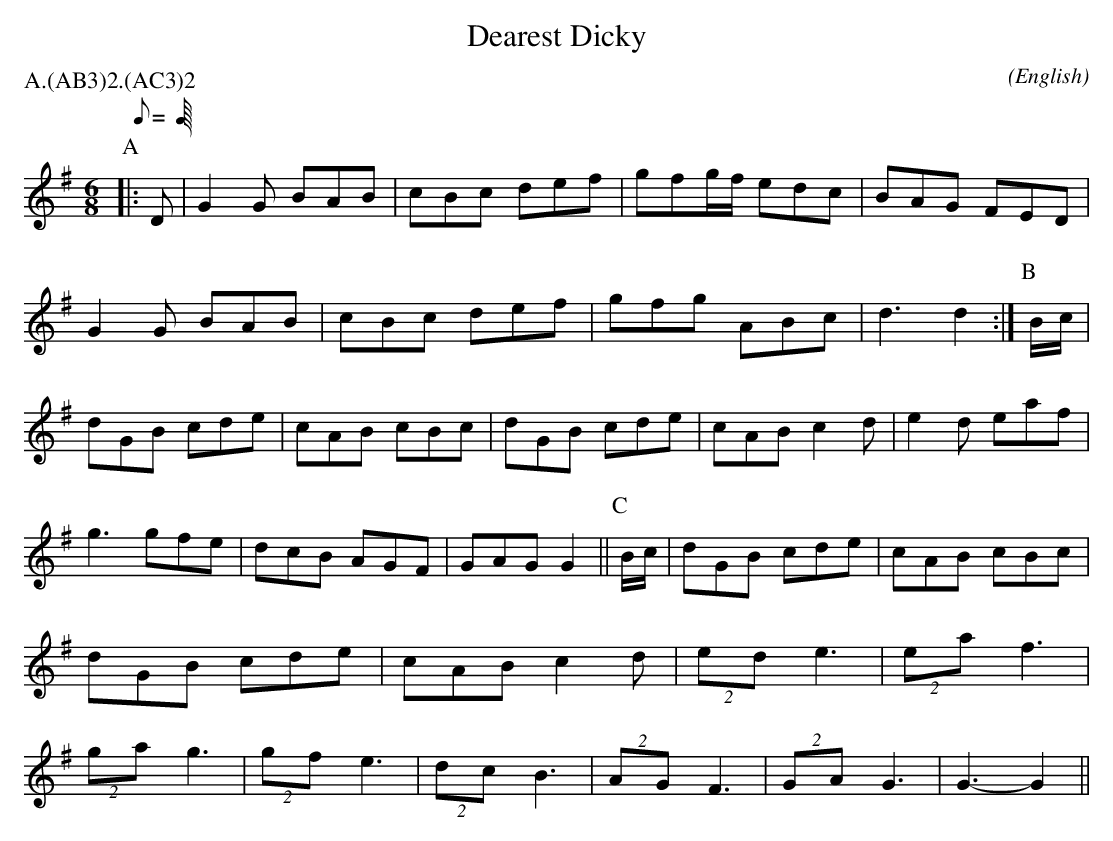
X:1
T:Dearest Dicky
M:6/8
C:
O:English
P:A.(AB3)2.(AC3)2
K:G
Q:C3=104
P:A
|: D   | G2 G BAB | cBc  def | gfg/2f/2 edc  | BAG  FED  |\
	 G2 G BAB | cBc  def | gfg      ABc  | d3   d2   :|\
P:B
B/2c/2 | dGB  cde | cAB  cBc | dGB      cde  | cAB  c2   \
d      | e2 d eaf | g3   gfe | dcB      AGF  | GAG  G2   ||\
P:C
B/2c/2 | dGB  cde | cAB  cBc | dGB      cde  | cAB  c2   \
d      | (2ed e3  | (2ea f3  | (2ga     g3   | (2gf e3   |\
	 (2dc B3  | (2AG F3  | (2GA     G3   | G3-G2     ||
